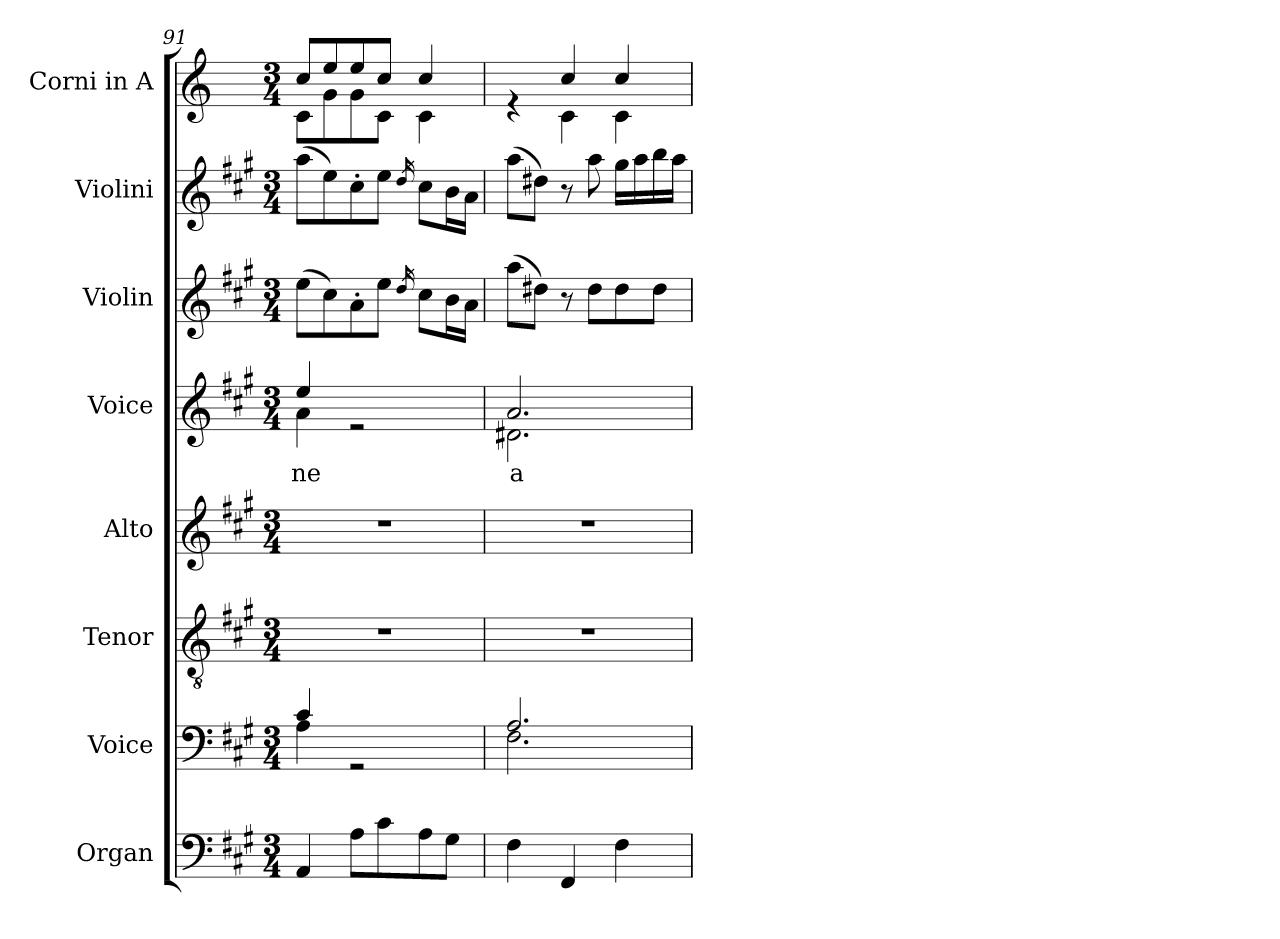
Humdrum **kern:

**kern	**kern	**kern	**kern	**kern	**text	**kern	**kern	**kern
*part8	*part7	*part6	*part5	*part4	*part4	*part3	*part2	*part1
*staff8	*staff7	*staff6	*staff5	*staff4	*staff4	*staff3	*staff2	*staff1
*I"Organ	*I"Voice	*I"Tenor	*I"Alto	*I"Voice	*	*I"Violin	*I"Violini	*I"Corni in A
*	*	*	*	*	*	*I'Vln	*I'Vln	*
!!LO:LB:g=z
*clefF4	*clefF4	*clefGv2	*clefG2	*clefG2	*	*clefG2	*clefG2	*clefG2
*	*	*	*	*	*	*	*	*ITrd2c3
*k[f#c#g#]	*k[f#c#g#]	*k[f#c#g#]	*k[f#c#g#]	*k[f#c#g#]	*	*k[f#c#g#]	*k[f#c#g#]	*k[f#c#g#]
*M3/4	*M3/4	*M3/4	*M3/4	*M3/4	*	*M3/4	*M3/4	*M3/4
=91	=91	=91	=91	=91	=91	=91	=91	=91
*	*^	*	*	*	*	*	*	*
!	!	!	!	!	!	!LO:LY:b	!	!	!
*	*	*	*	*	*^	*	*	*	*^
4AA/	4c#/	4A\	2.r	2.r	4ee/	4a\	-ne	(8ee\L	(8aa\L	8a/L	8A\L
.	.	.	.	.	.	.	.	8cc#\)	8ee\)	8cc#/	8e\
8A\L	2rGG	2ryy	.	.	2re	2ryy	.	8a'\	8cc#'\	8cc#/	8e\
8c#\	.	.	.	.	.	.	.	8ee\J	8ee\J	8a/J	8A\J
.	.	.	.	.	.	.	.	16qdd/	16qdd/	.	.
8A\	.	.	.	.	.	.	.	8cc#\L	8cc#\L	4a/	4A\
8G#\J	.	.	.	.	.	.	.	16b\L	16b\L	.	.
.	.	.	.	.	.	.	.	16a\JJ	16a\JJ	.	.
=92	=92	=92	=92	=92	=92	=92	=92	=92	=92	=92	=92
!	!	!	!	!	!	!	!LO:LY:b	!	!	!	!
4F#\	2.A/	2.F#\	2.r	2.r	2.a/	2.d#X\	a	(8aa\L	(8aa\L	4re	4ryy
.	.	.	.	.	.	.	.	8dd#X\J)	8dd#X\J)	.	.
4FF#/	.	.	.	.	.	.	.	8r	8r	4a/	4A\
.	.	.	.	.	.	.	.	8dd#\L	8aa\	.	.
4F#\	.	.	.	.	.	.	.	8dd#\	16gg#\LL	4a/	4A\
.	.	.	.	.	.	.	.	.	16aa\	.	.
.	.	.	.	.	.	.	.	8dd#\J	16bb\	.	.
.	.	.	.	.	.	.	.	.	16aa\JJ	.	.
*	*v	*v	*	*	*v	*v	*	*	*	*v	*v
=	=	=	=	=	=	=	=	=
*-	*-	*-	*-	*-	*-	*-	*-	*-
